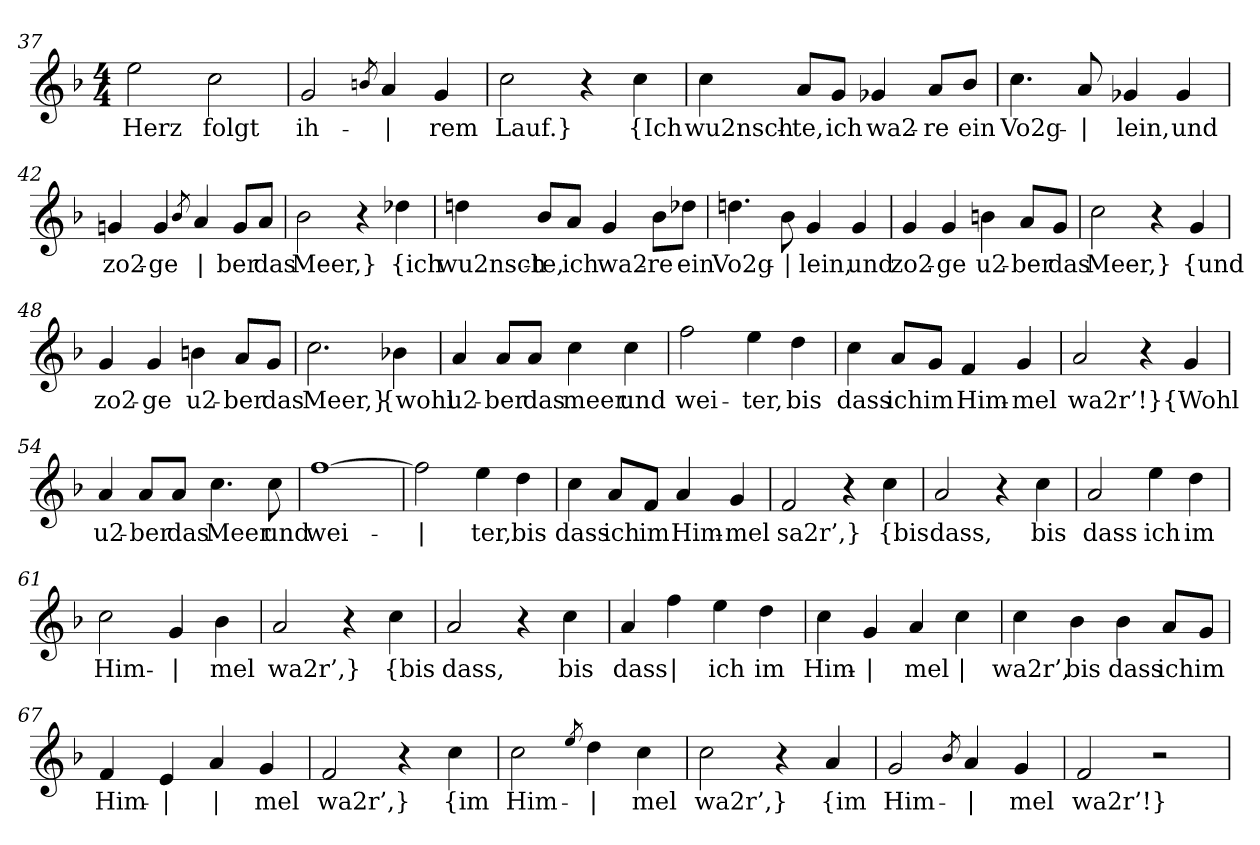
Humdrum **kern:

**kern	**text
*part1	*part1
*staff1	*staff1
*clefG2	*
*k[b-]	*
*M4/4	*
=37	=37
!	!LO:LY:b
2ee\	Herz
!	!LO:LY:b
2cc\	folgt
=38	=38
!	!LO:LY:b
2g/	ih-
8qbn/	.
!	!LO:LY:b
4a/	|
!	!LO:LY:b
4g/	-rem
=39	=39
!	!LO:LY:b
2cc\	Lauf.}
4r	.
!	!LO:LY:b
4cc\	{Ich
!!LO:LB:g=z
=40	=40
!	!LO:LY:b
4cc\	wu2nsch-
!	!LO:LY:b
8a/L	-te,
!	!LO:LY:b
8g/J	ich
!	!LO:LY:b
4g-X/	wa2-
!	!LO:LY:b
8a/L	-re
!	!LO:LY:b
8b-/J	ein
=41	=41
!	!LO:LY:b
4.cc\	Vo2g-
!	!LO:LY:b
8a/	|
!	!LO:LY:b
4g-X/	-lein,
!	!LO:LY:b
4g-/	und
=42	=42
!	!LO:LY:b
4gn/	zo2-
!	!LO:LY:b
4g/	-ge
8qb-/	.
!	!LO:LY:b
4a/	|
!	!LO:LY:b
8g/L	-ber
!	!LO:LY:b
8a/J	das
=43	=43
!	!LO:LY:b
2b-\	Meer,}
4r	.
!	!LO:LY:b
4dd-X\	{ich
!!LO:LB:g=z
=44	=44
!	!LO:LY:b
4ddn\	wu2nsch-
!	!LO:LY:b
8b-/L	-te,
!	!LO:LY:b
8a/J	ich
!	!LO:LY:b
4g/	wa2-
!	!LO:LY:b
8b-\L	-re
!	!LO:LY:b
8dd-X\J	ein
=45	=45
!	!LO:LY:b
4.ddn\	Vo2g-
!	!LO:LY:b
8b-\	|
!	!LO:LY:b
4g/	-lein,
!	!LO:LY:b
4g/	und
=46	=46
!	!LO:LY:b
4g/	zo2-
!	!LO:LY:b
4g/	-ge
!	!LO:LY:b
4bn\	u2-
!	!LO:LY:b
8a/L	-ber
!	!LO:LY:b
8g/J	das
=47	=47
!	!LO:LY:b
2cc\	Meer,}
4r	.
!	!LO:LY:b
4g/	{und
!!LO:PB:g=z
=48	=48
!	!LO:LY:b
4g/	zo2-
!	!LO:LY:b
4g/	-ge
!	!LO:LY:b
4bn\	u2-
!	!LO:LY:b
8a/L	-ber
!	!LO:LY:b
8g/J	das
=49	=49
!	!LO:LY:b
2.cc\	Meer,}
!	!LO:LY:b
4b-X\	{wohl
=50	=50
!	!LO:LY:b
4a/	u2-
!	!LO:LY:b
8a/L	-ber
!	!LO:LY:b
8a/J	das
!	!LO:LY:b
4cc\	meer
!	!LO:LY:b
4cc\	und
=51	=51
!	!LO:LY:b
2ff\	wei-
!	!LO:LY:b
4ee\	-ter,
!	!LO:LY:b
4dd\	bis
=52	=52
!	!LO:LY:b
4cc\	dass
!	!LO:LY:b
8a/L	ich
!	!LO:LY:b
8g/J	im
!	!LO:LY:b
4f/	Him-
!	!LO:LY:b
4g/	-mel
!!LO:LB:g=z
=53	=53
!	!LO:LY:b
2a/	wa2r’!}
4r	.
!	!LO:LY:b
4g/	{Wohl
=54	=54
!	!LO:LY:b
4a/	u2-
!	!LO:LY:b
8a/L	-ber
!	!LO:LY:b
8a/J	das
!	!LO:LY:b
4.cc\	Meer
!	!LO:LY:b
8cc\	und
=55	=55
!	!LO:LY:b
[1ff	wei-
=56	=56
!	!LO:LY:b
2ff\]	|
!	!LO:LY:b
4ee\	-ter,
!	!LO:LY:b
4dd\	bis
=57	=57
!	!LO:LY:b
4cc\	dass
!	!LO:LY:b
8a/L	ich
!	!LO:LY:b
8f/J	im
!	!LO:LY:b
4a/	Him-
!	!LO:LY:b
4g/	-mel
=58	=58
!	!LO:LY:b
2f/	sa2r’,}
4r	.
!	!LO:LY:b
4cc\	{bis
!!LO:LB:g=z
=59	=59
!	!LO:LY:b
2a/	dass,
4r	.
!	!LO:LY:b
4cc\	bis
=60	=60
!	!LO:LY:b
2a/	dass
!	!LO:LY:b
4ee\	ich
!	!LO:LY:b
4dd\	im
=61	=61
!	!LO:LY:b
2cc\	Him-
!	!LO:LY:b
4g/	|
!	!LO:LY:b
4b-\	-mel
=62	=62
!	!LO:LY:b
2a/	wa2r’,}
4r	.
!	!LO:LY:b
4cc\	{bis
=63	=63
!	!LO:LY:b
2a/	dass,
4r	.
!	!LO:LY:b
4cc\	bis
=64	=64
!	!LO:LY:b
4a/	dass
!	!LO:LY:b
4ff\	|
!	!LO:LY:b
4ee\	ich
!	!LO:LY:b
4dd\	im
=65	=65
!	!LO:LY:b
4cc\	Him-
!	!LO:LY:b
4g/	|
!	!LO:LY:b
4a/	-mel
!	!LO:LY:b
4cc\	|
!!LO:LB:g=z
=66	=66
!	!LO:LY:b
4cc\	wa2r’,
!	!LO:LY:b
4b-\	bis
!	!LO:LY:b
4b-\	dass
!	!LO:LY:b
8a/L	ich
!	!LO:LY:b
8g/J	im
=67	=67
!	!LO:LY:b
4f/	Him-
!	!LO:LY:b
4e/	|
!	!LO:LY:b
4a/	|
!	!LO:LY:b
4g/	-mel
=68	=68
!	!LO:LY:b
2f/	wa2r’,}
4r	.
!	!LO:LY:b
4cc\	{im
=69	=69
!	!LO:LY:b
2cc\	Him-
8qee/	.
!	!LO:LY:b
4dd\	|
!	!LO:LY:b
4cc\	-mel
=70	=70
!	!LO:LY:b
2cc\	wa2r’,}
4r	.
!	!LO:LY:b
4a/	{im
=71	=71
!	!LO:LY:b
2g/	Him-
8qb-/	.
!	!LO:LY:b
4a/	|
!	!LO:LY:b
4g/	-mel
=72	=72
!	!LO:LY:b
2f/	wa2r’!}
2r	.
=	=
*-	*-
